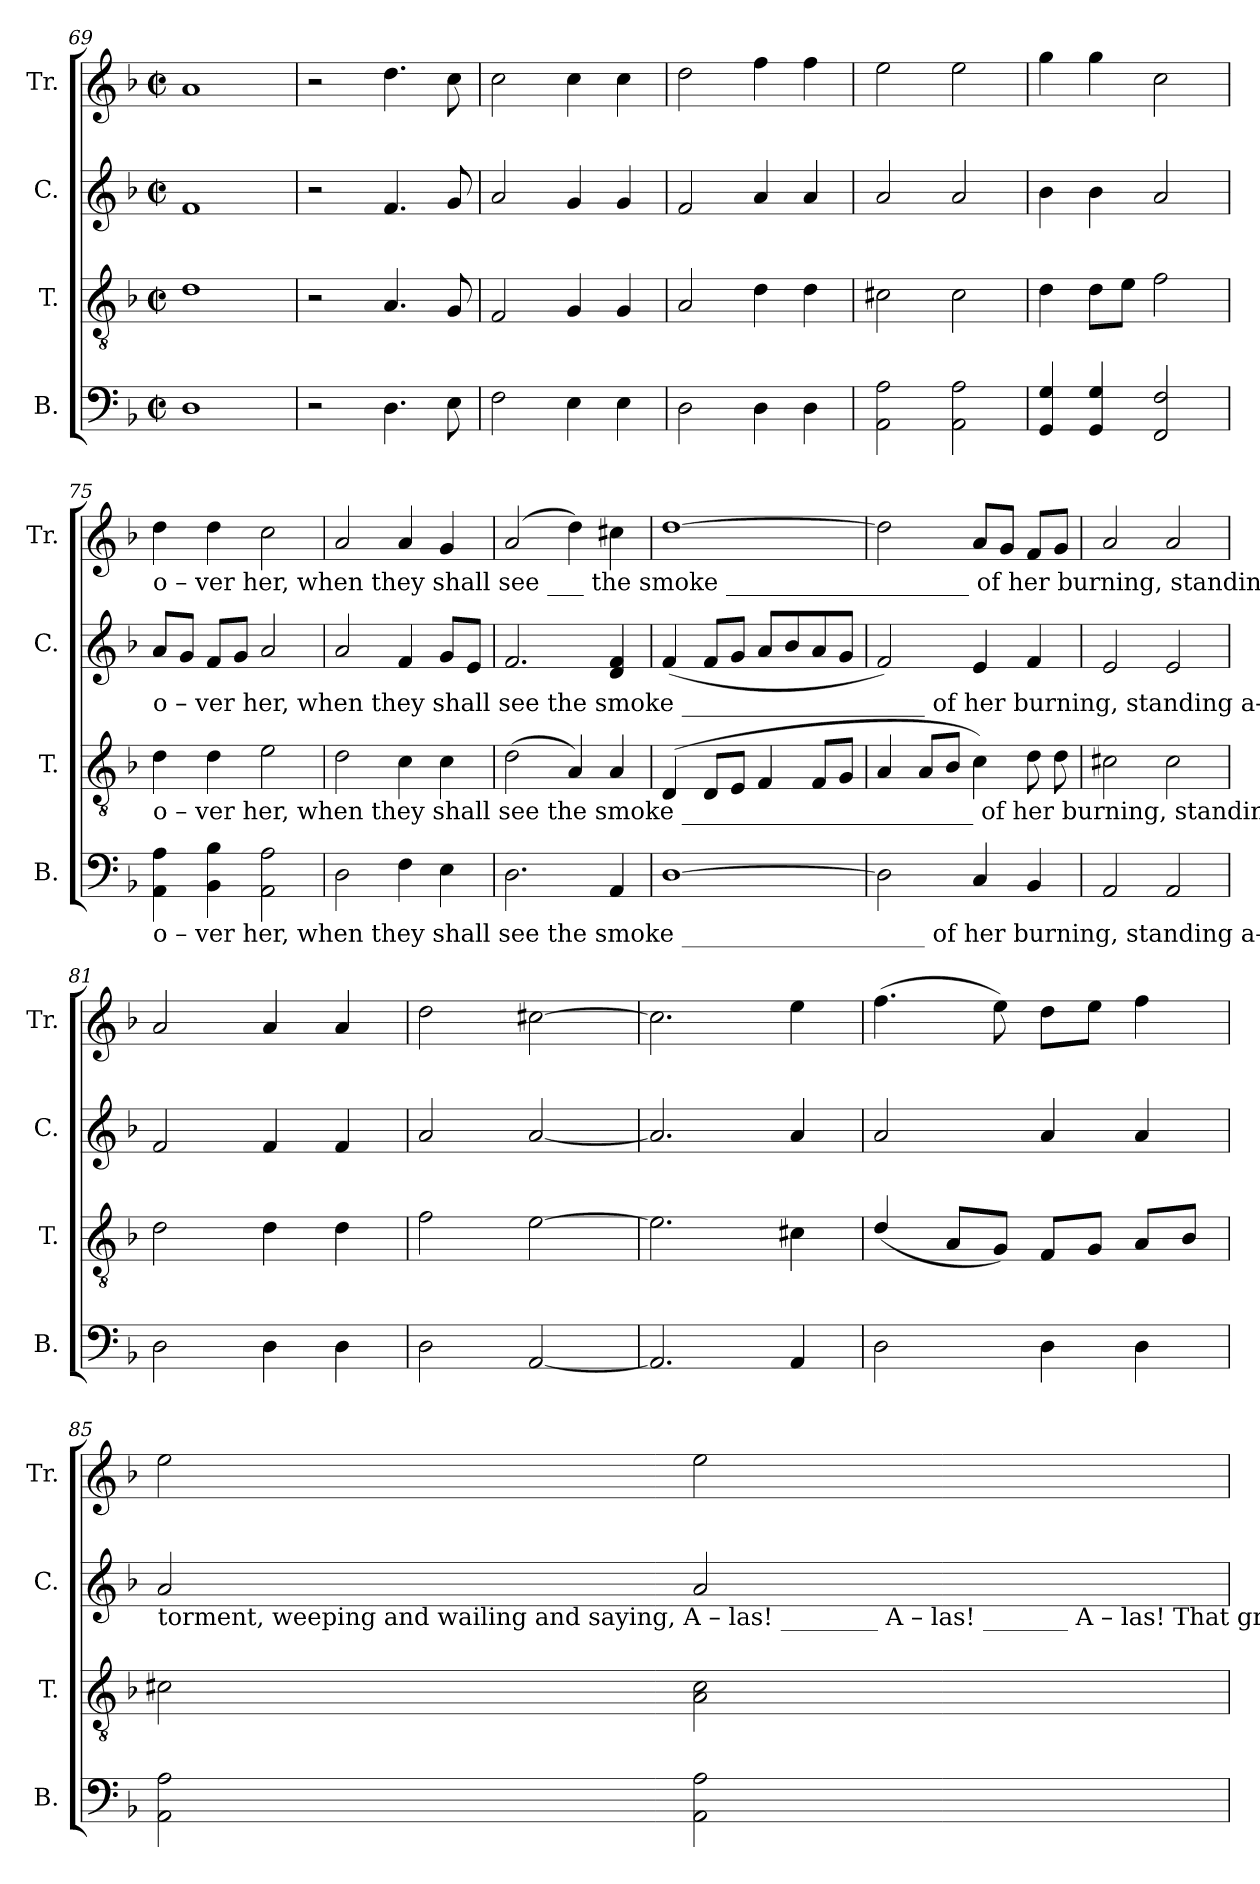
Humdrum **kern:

**kern	**kern	**kern	**kern
*part4	*part3	*part2	*part1
*staff4	*staff3	*staff2	*staff1
*I"B.	*I"T.	*I"C.	*I"Tr.
*I'B.	*I'T.	*I'C.	*I'Tr.
*clefF4	*clefGv2	*clefG2	*clefG2
*k[b-]	*k[b-]	*k[b-]	*k[b-]
*M2/2	*M2/2	*M2/2	*M2/2
*met(c|)	*met(c|)	*met(c|)	*met(c|)
=69	=69	=69	=69
1D	1d	1f	1a
=70	=70	=70	=70
2r	2r	2r	2r
4.D\	4.A/	4.f/	4.dd\
8E\	8G/	8g/	8cc\
=71	=71	=71	=71
2F\	2F/	2a/	2cc\
4E\	4G/	4g/	4cc\
4E\	4G/	4g/	4cc\
=72	=72	=72	=72
2D\	2A/	2f/	2dd\
4D\	4d\	4a/	4ff\
4D\	4d\	4a/	4ff\
=73	=73	=73	=73
2AA\ 2A\	2c#X\	2a/	2ee\
2AA\ 2A\	2c#\	2a/	2ee\
=74	=74	=74	=74
4GG/ 4G/	4d\	4b-\	4gg\
4GG/ 4G/	8d\L	4b-\	4gg\
.	8e\J	.	.
2FF/ 2F/	2f\	2a/	2cc\
!!LO:LB:g=z
=75	=75	=75	=75
!	!	!	!LO:TX:b:t=o   –  ver   her,  when  they shall see ___ the  smoke ____________________   of     her       burning, standing  a–far   off, _____  for   fear          of     her
!	!	!LO:TX:b:t=o   –  ver   her,  when  they shall see        the   smoke ____________________   of     her       burning, standing  a–far   off, _____  for   fear         of     her	!
!	!LO:TX:b:t=o   –  ver   her,  when  they shall see        the   smoke ________________________   of her burning, standing  a–far   off, _____  for   fear ____   of     her	!	!
!LO:TX:b:t=o   –  ver   her,  when  they shall see        the   smoke ____________________   of     her       burning, standing  a–far   off, _____  for   fear         of     her	!	!	!
4AA\ 4A\	4d\	8a/L	4dd\
.	.	8g/J	.
4BB-\ 4B-\	4d\	8f/L	4dd\
.	.	8g/J	.
2AA\ 2A\	2e\	2a/	2cc\
=76	=76	=76	=76
2D\	2d\	2a/	2a/
4F\	4c\	4f/	4a/
4E\	4c\	8g/L	4g/
.	.	8e/J	.
=77	=77	=77	=77
2.D\	(2d\	2.f/	(2a/
.	4A/)	.	4dd\)
4AA/	4A/	4d/ 4f/	4cc#X\
=78	=78	=78	=78
[1D	(4D/	(4f/	[1dd
.	8D/L	8f/L	.
.	8E/J	8g/J	.
.	4F/	8a/L	.
.	.	8b-/	.
.	8F/L	8a/	.
.	8G/J	8g/J	.
=79	=79	=79	=79
2D\]	4A/	2f/)	2dd\]
.	8A/L	.	.
.	8B-/J	.	.
4C/	4c\)	4e/	8a/L
.	.	.	8g/J
4BB-/	8d\	4f/	8f/L
.	8d\	.	8g/J
=80	=80	=80	=80
2AA/	2c#X\	2e/	2a/
2AA/	2c#\	2e/	2a/
=81	=81	=81	=81
2D\	2d\	2f/	2a/
4D\	4d\	4f/	4a/
4D\	4d\	4f/	4a/
=82	=82	=82	=82
2D\	2f\	2a/	2dd\
[2AA/	[2e\	[2a/	[2cc#X\
=83	=83	=83	=83
2.AA/]	2.e\]	2.a/]	2.cc#\]
4AA/	4c#X\	4a/	4ee\
=84	=84	=84	=84
2D\	(4d/	2a/	(4.ff\
.	8A/L	.	.
.	8G/J)	.	8ee\)
4D\	8F/L	4a/	8dd\L
.	8G/J	.	8ee\J
4D\	8A/L	4a/	4ff\
.	8B-/J	.	.
!!LO:PB:g=z
=85	=85	=85	=85
!	!	!LO:TX:b:t=torment,  weeping and wailing and  saying, A –  las! ________           A –  las! _______         A       –      las!  That great     ci  –  ty,  Ba – by – lon, that mighty	!
2AA\ 2A\	2c#X\	2a/	2ee\
2AA\ 2A\	2A\ 2c#\	2a/	2ee\
=	=	=	=
*-	*-	*-	*-
